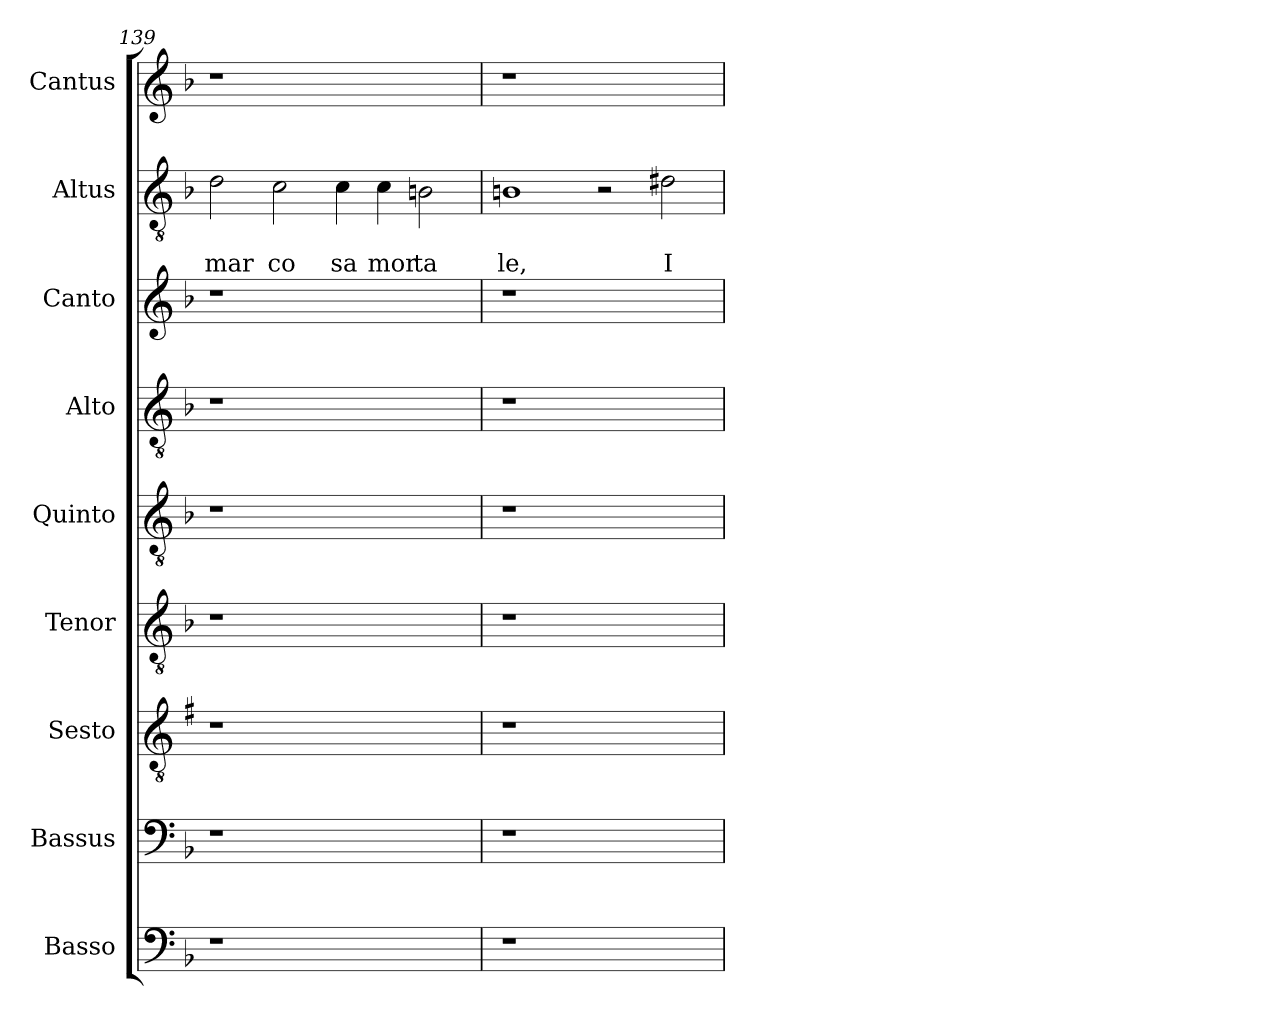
**kern	**kern	**kern	**kern	**kern	**kern	**kern	**kern	**text	**text	**kern
*part9	*part8	*part7	*part6	*part5	*part4	*part3	*part2	*part2	*part2	*part1
*staff9	*staff8	*staff7	*staff6	*staff5	*staff4	*staff3	*staff2	*staff2	*staff2	*staff1
*I"Basso	*I"Bassus	*I"Sesto	*I"Tenor	*I"Quinto	*I"Alto	*I"Canto	*I"Altus	*	*	*I"Cantus
*	*	*I'Sesto	*I'Tenor	*I'Quinto	*I'Alto	*I'Canto	*I'Altus	*	*	*I'Cantus
!!LO:LB:g=z
*clefF4	*clefF4	*clefGv2	*clefGv2	*clefGv2	*clefGv2	*clefG2	*clefGv2	*	*	*clefG2
*k[b-]	*k[b-]	*k[f#]	*k[b-]	*k[b-]	*k[b-]	*k[b-]	*k[b-]	*	*	*k[b-]
*F:	*F:	*G:	*F:	*F:	*F:	*F:	*F:	*	*	*F:
=139	=139	=139	=139	=139	=139	=139	=139	=139	=139	=139
!	!	!	!	!	!	!	!	!	!LO:LY:b	!
1r	1r	1r	1r	1r	1r	1r	2d\	.	mar	1r
!	!	!	!	!	!	!	!	!	!LO:LY:b	!
.	.	.	.	.	.	.	2c\	.	co	.
!	!	!	!	!	!	!	!	!	!LO:LY:b	!
1ryy	1ryy	1ryy	1ryy	1ryy	1ryy	1ryy	4c\	.	sa	1ryy
!	!	!	!	!	!	!	!	!	!LO:LY:b	!
.	.	.	.	.	.	.	4c\	.	mor	.
!	!	!	!	!	!	!	!	!	!LO:LY:b	!
.	.	.	.	.	.	.	2Bn\	.	ta	.
=140	=140	=140	=140	=140	=140	=140	=140	=140	=140	=140
!	!	!	!	!	!	!	!	!	!LO:LY:b	!
1r	1r	1r	1r	1r	1r	1r	1Bn	.	le,	1r
1ryy	1ryy	1ryy	1ryy	1ryy	1ryy	1ryy	2r	.	.	1ryy
!	!	!	!	!	!	!	!	!	!LO:LY:b	!
.	.	.	.	.	.	.	2d#X\	.	I	.
=	=	=	=	=	=	=	=	=	=	=
*-	*-	*-	*-	*-	*-	*-	*-	*-	*-	*-
